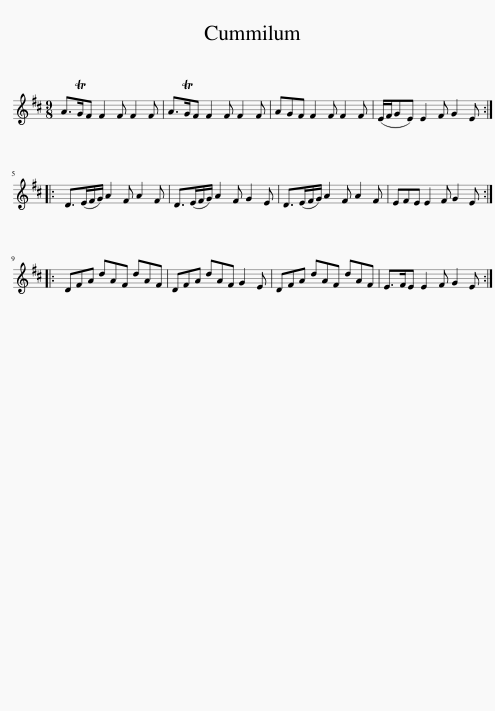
X:1
L:1/8
M:9/8
I:linebreak $
K:D
V:1 treble
V:1
 A>TGF F2 F F2 F | A>TGF F2 F F2 F | AGF F2 F F2 F | (E/F/GE) E2 F G2 E ::$ D>(EF/G/) A2 F A2 F | %5
 D>(EF/G/) A2 F G2 E | D>(EF/G/) A2 F A2 F | EFE E2 F G2 E ::$ DFA dAF dAF | DFA dAF G2 E | %10
 DFA dAF dAF | E>FE E2 F G2 E :| %12
